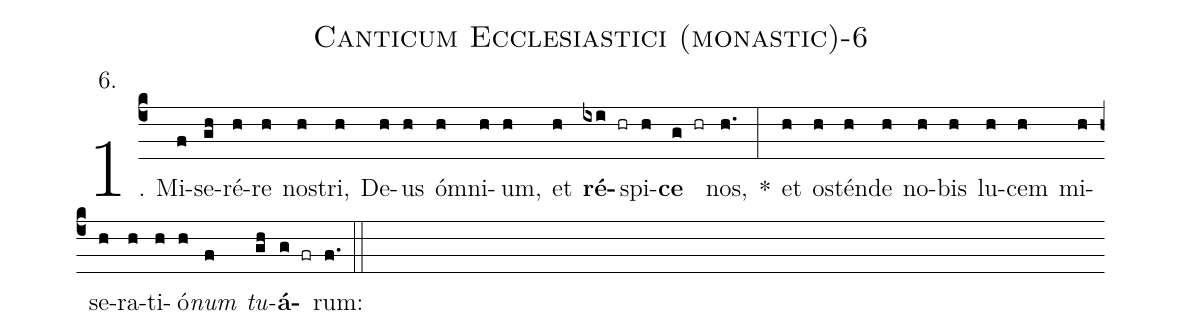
name: Canticum Ecclesiastici (monastic)-6;
annotation: 6.;
%%
(c4)1. Mi(f)se(gh)ré(h)re(h) nos(h)tri,(h) De(h)us(h) óm(h)ni(h)um,(h) et(h) <b>ré</b>(ixi hr)spi(h)<b>ce</b>(g hr) nos,(h.) *(:) et(h) os(h)tén(h)de(h) no(h)bis(h) lu(h)cem(h) mi(h)se(h)ra(h)ti(h)ó(h)<i>num</i>(f) <i>tu</i>(gh)<b>á</b>(g fr)rum:(f.) (::)
